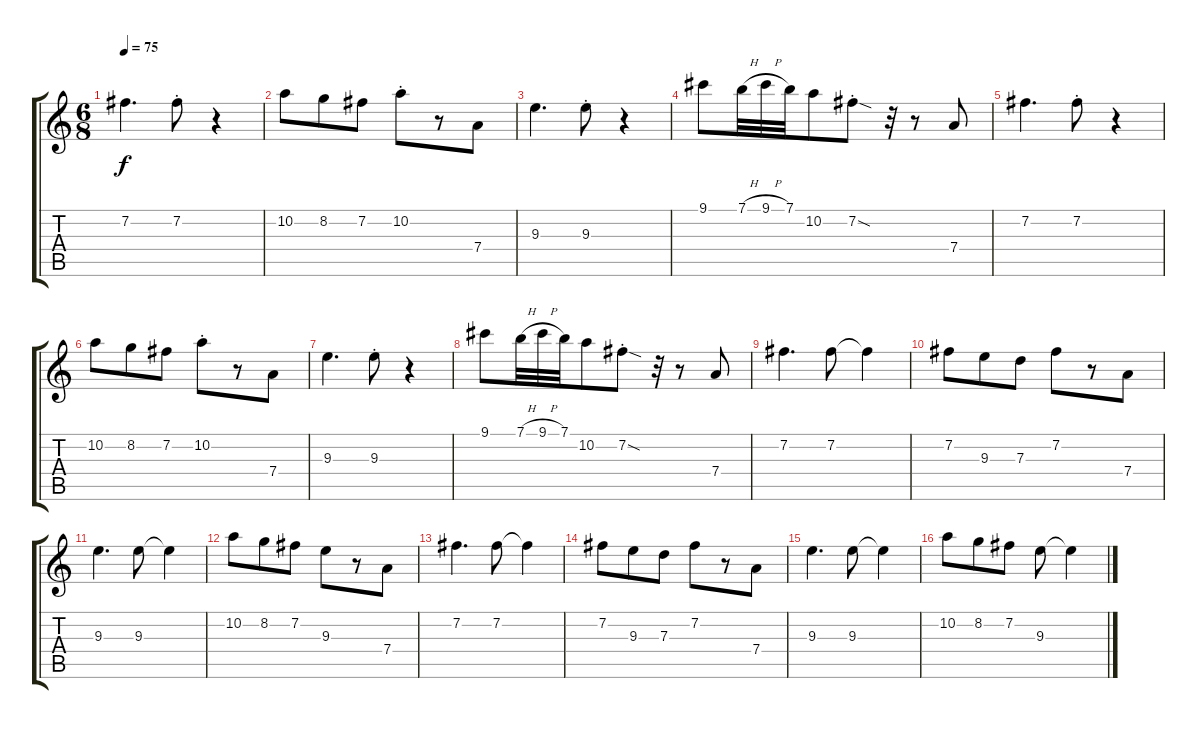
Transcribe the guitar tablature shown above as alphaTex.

\track "" {instrument acousticguitarsteel}
\staff {score tabs}
\tuning (E4 B3 G3 D3 A2 E2) {hide}
\ts (6 8)
\tempo 75
\clef g2
\ks c
7.2.4{d dy f} 7.2{st}.8 r.4 |
10.2.8 8.2.8 7.2.8 10.2{st}.8 r.8 7.4.8 |
9.3.4{d} 9.3{st}.8 r.4 |
9.1.8 7.1{h}.32 9.1{h}.32 7.1.32 10.2.8 7.2{sod st}.8 r.32 r.8 7.4.8 |
7.2.4{d} 7.2{st}.8 r.4 |
10.2.8 8.2.8 7.2.8 10.2{st}.8 r.8 7.4.8 |
9.3.4{d} 9.3{st}.8 r.4 |
9.1.8 7.1{h}.32 9.1{h}.32 7.1.32 10.2.8 7.2{sod st}.8 r.32 r.8 7.4.8 |
7.2.4{d} 7.2.8 7.2{t}.4 |
7.2.8 9.3.8 7.3.8 7.2.8 r.8 7.4.8 |
9.3.4{d} 9.3.8 9.3{t}.4 |
10.2.8 8.2.8 7.2.8 9.3.8 r.8 7.4.8 |
7.2.4{d} 7.2.8 7.2{t}.4 |
7.2.8 9.3.8 7.3.8 7.2.8 r.8 7.4.8 |
9.3.4{d} 9.3.8 9.3{t}.4 |
10.2.8 8.2.8 7.2.8 9.3.8 9.3{t}.4
